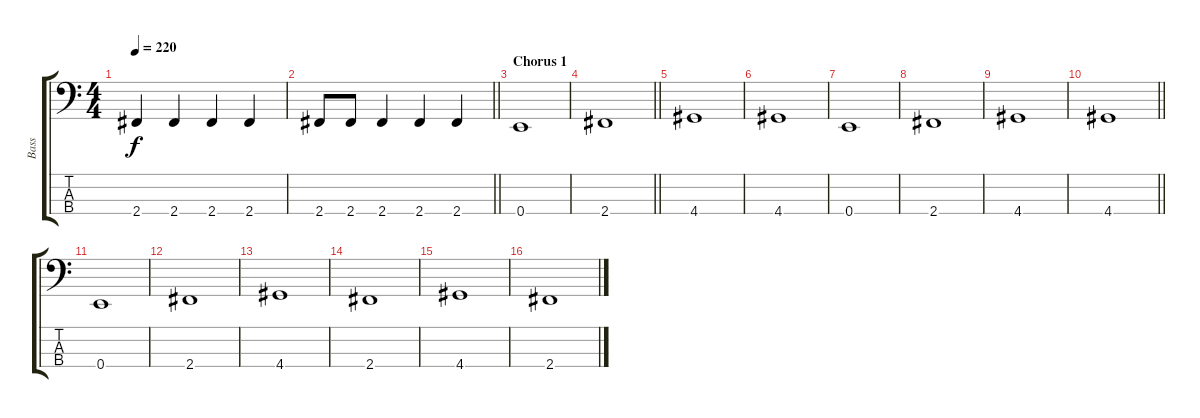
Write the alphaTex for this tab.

\track ("Bass" "Bass") {instrument electricbassfinger}
\staff {score tabs}
\tuning (G2 D2 A1 E1) {hide}
\ts (4 4)
\tempo 220
\clef f4
\ks c
2.4.4{dy f} 2.4.4 2.4.4 2.4.4 |
\barLineRight lightlight
2.4.8 2.4.8 2.4.4 2.4.4 2.4.4 |
\section ("" "Chorus 1")
0.4.1 |
\barLineRight lightlight
2.4.1 |
4.4.1 |
4.4.1 |
0.4.1 |
2.4.1 |
4.4.1 |
\barLineRight lightlight
4.4.1 |
\section ("" "")
0.4.1 |
2.4.1 |
4.4.1 |
2.4.1 |
4.4.1 |
2.4.1
